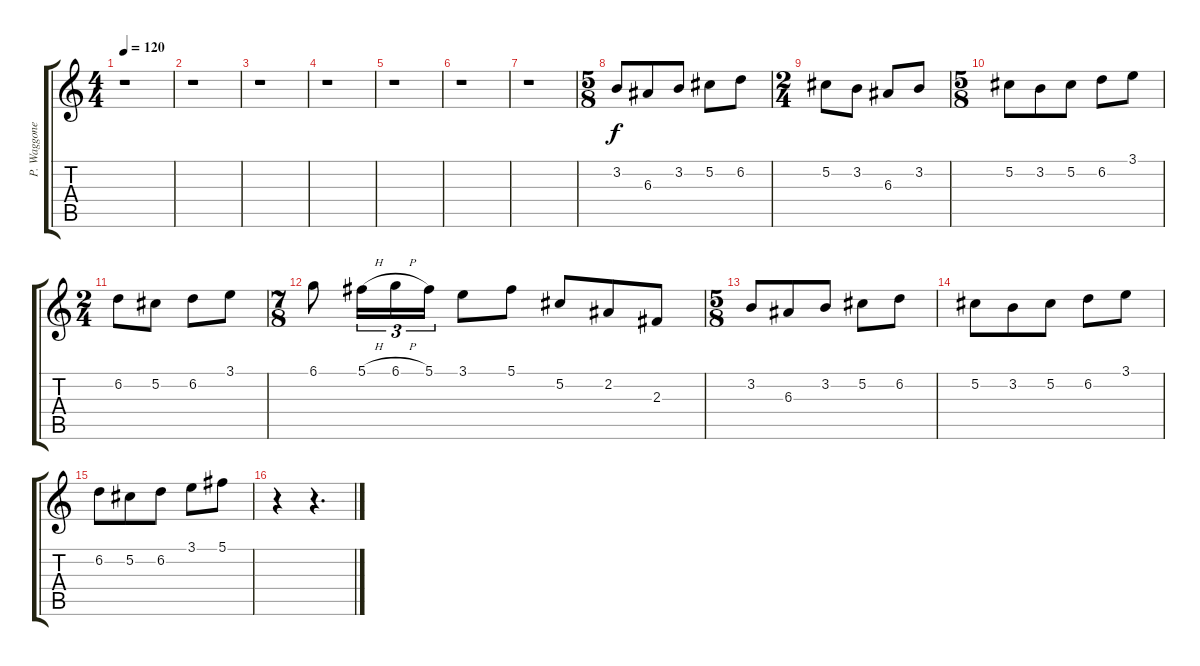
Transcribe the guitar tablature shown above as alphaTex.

\track ("P. Waggoner Lead Gtr." "P. Waggone") {instrument distortionguitar}
\staff {score tabs}
\tuning (Db4 Ab3 E3 B2 Gb2 Db2) {hide}
\ts (4 4)
\tempo 120
\clef g2
\ks c
r.1{dy fff} |
r.1 |
r.1 |
r.1 |
r.1 |
r.1 |
r.1 |
\ts (5 8)
3.2.8{dy f volume 13} 6.3.8 3.2.8 5.2.8 6.2.8 |
\ts (2 4)
5.2.8 3.2.8 6.3.8 3.2.8 |
\ts (5 8)
5.2.8 3.2.8 5.2.8 6.2.8 3.1.8 |
\ts (2 4)
6.2.8 5.2.8 6.2.8 3.1.8 |
\ts (7 8)
6.1.8 5.1{h}.16{tu (3 2)} 6.1{h}.16{tu (3 2)} 5.1.16{tu (3 2)} 3.1.8 5.1.8 5.2.8 2.2.8 2.3.8 |
\ts (5 8)
3.2.8 6.3.8 3.2.8 5.2.8 6.2.8 |
5.2.8 3.2.8 5.2.8 6.2.8 3.1.8 |
6.2.8 5.2.8 6.2.8 3.1.8 5.1.8 |
r.4 r.4{d}
